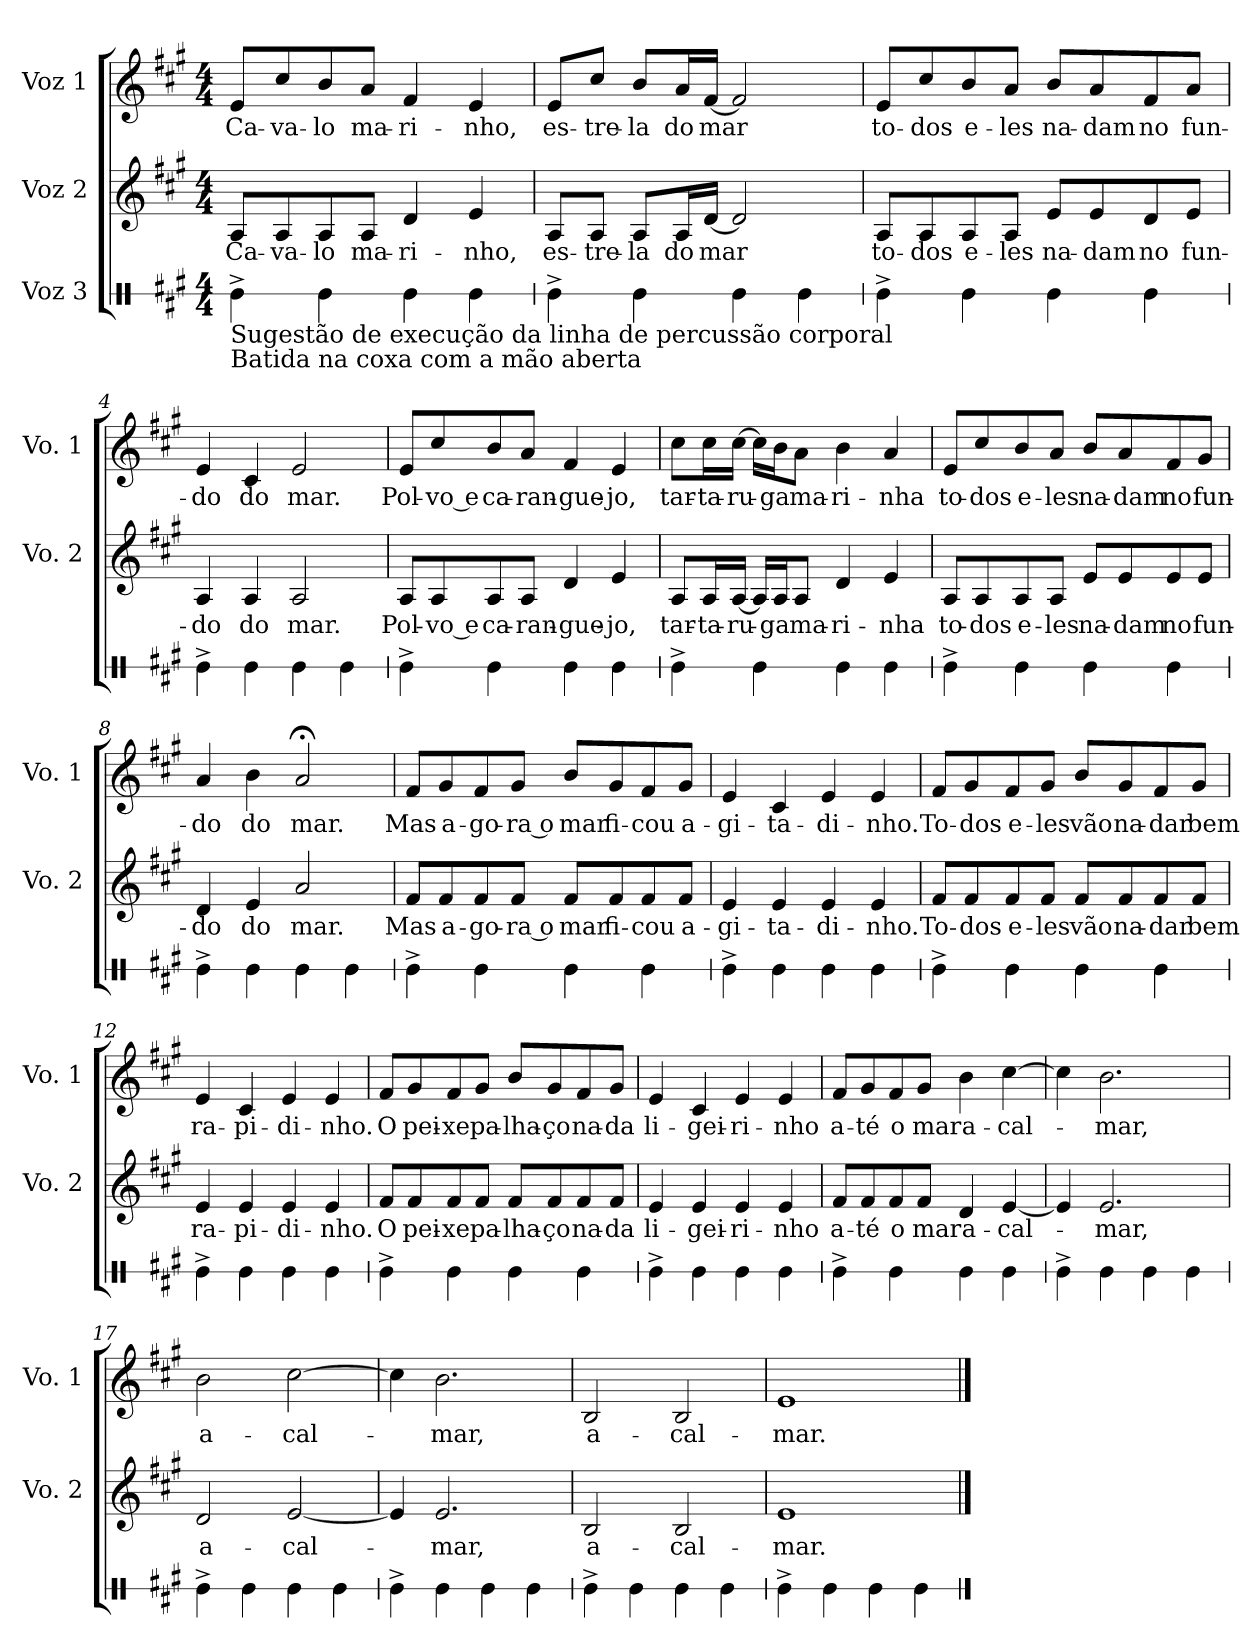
**kern	**kern	**text	**kern	**text
*part3	*part2	*part2	*part1	*part1
*staff3	*staff2	*staff2	*staff1	*staff1
*I"Voz 3	*I"Voz 2	*	*I"Voz 1	*
*	*I'Vo. 2	*	*I'Vo. 1	*
*stria1	*	*	*	*
*clefX	*clefG2	*	*clefG2	*
*k[f#c#g#]	*k[f#c#g#]	*	*k[f#c#g#]	*
*M4/4	*M4/4	*	*M4/4	*
*MM90	*MM90	*	*MM90	*
=1	=1	=1	=1	=1
!LO:TX:b:t=Sugestão de execução da linha de percussão corporal	!	!	!	!
!LO:TX:b:t=Batida na coxa com a mão aberta	!	!	!	!
!	!	!LO:LY:b	!	!LO:LY:b
4Re^\	8A/L	Ca-	8e/L	Ca-
!	!	!LO:LY:b	!	!LO:LY:b
.	8A/	-va-	8cc#/	-va-
!	!	!LO:LY:b	!	!LO:LY:b
4Re\	8A/	-lo	8b/	-lo
!	!	!LO:LY:b	!	!LO:LY:b
.	8A/J	ma-	8a/J	ma-
!	!	!LO:LY:b	!	!LO:LY:b
4Re\	4d/	-ri-	4f#/	-ri-
!	!	!LO:LY:b	!	!LO:LY:b
4Re\	4e/	-nho,	4e/	-nho,
=2	=2	=2	=2	=2
!	!	!LO:LY:b	!	!LO:LY:b
4Re^\	8A/L	es-	8e/L	es-
!	!	!LO:LY:b	!	!LO:LY:b
.	8A/J	-tre-	8cc#/J	-tre-
!	!	!LO:LY:b	!	!LO:LY:b
4Re\	8A/L	-la	8b/L	-la
!	!	!LO:LY:b	!	!LO:LY:b
.	16A/L	do	16a/L	do
!	!	!LO:LY:b	!	!LO:LY:b
.	[16d/JJ	mar	[16f#/JJ	mar
4Re\	2d/]	.	2f#/]	.
4Re\	.	.	.	.
=3	=3	=3	=3	=3
!	!	!LO:LY:b	!	!LO:LY:b
4Re^\	8A/L	to-	8e/L	to-
!	!	!LO:LY:b	!	!LO:LY:b
.	8A/	-dos	8cc#/	-dos
!	!	!LO:LY:b	!	!LO:LY:b
4Re\	8A/	e-	8b/	e-
!	!	!LO:LY:b	!	!LO:LY:b
.	8A/J	-les	8a/J	-les
!	!	!LO:LY:b	!	!LO:LY:b
4Re\	8e/L	na-	8b/L	na-
!	!	!LO:LY:b	!	!LO:LY:b
.	8e/	-dam	8a/	-dam
!	!	!LO:LY:b	!	!LO:LY:b
4Re\	8d/	no	8f#/	no
!	!	!LO:LY:b	!	!LO:LY:b
.	8e/J	fun-	8a/J	fun-
!!LO:LB:g=z
=4	=4	=4	=4	=4
!	!	!LO:LY:b	!	!LO:LY:b
4Re^\	4A/	-do	4e/	-do
!	!	!LO:LY:b	!	!LO:LY:b
4Re\	4A/	do	4c#/	do
!	!	!LO:LY:b	!	!LO:LY:b
4Re\	2A/	mar.	2e/	mar.
4Re\	.	.	.	.
=5	=5	=5	=5	=5
!	!	!LO:LY:b	!	!LO:LY:b
4Re^\	8A/L	Pol-	8e/L	Pol-
!	!	!LO:LY:b	!	!LO:LY:b
.	8A/	-vo e	8cc#/	-vo e
!	!	!LO:LY:b	!	!LO:LY:b
4Re\	8A/	ca-	8b/	ca-
!	!	!LO:LY:b	!	!LO:LY:b
.	8A/J	-ran-	8a/J	-ran-
!	!	!LO:LY:b	!	!LO:LY:b
4Re\	4d/	-gue-	4f#/	-gue-
!	!	!LO:LY:b	!	!LO:LY:b
4Re\	4e/	-jo,	4e/	-jo,
=6	=6	=6	=6	=6
!	!	!LO:LY:b	!	!LO:LY:b
4Re^\	8A/L	tar-	8cc#\L	tar-
!	!	!LO:LY:b	!	!LO:LY:b
.	16A/L	-ta-	16cc#\L	-ta-
!	!	!LO:LY:b	!	!LO:LY:b
.	[16A/JJ	-ru-	[16cc#\JJ	-ru-
4Re\	16A/LL]	.	16cc#\LL]	.
!	!	!LO:LY:b	!	!LO:LY:b
.	16A/J	-ga	16b\J	-ga
!	!	!LO:LY:b	!	!LO:LY:b
.	8A/J	ma-	8a\J	ma-
!	!	!LO:LY:b	!	!LO:LY:b
4Re\	4d/	-ri-	4b\	-ri-
!	!	!LO:LY:b	!	!LO:LY:b
4Re\	4e/	-nha	4a/	-nha
!!LO:LB:g=z
=7	=7	=7	=7	=7
!	!	!LO:LY:b	!	!LO:LY:b
4Re^\	8A/L	to-	8e/L	to-
!	!	!LO:LY:b	!	!LO:LY:b
.	8A/	-dos	8cc#/	-dos
!	!	!LO:LY:b	!	!LO:LY:b
4Re\	8A/	e-	8b/	e-
!	!	!LO:LY:b	!	!LO:LY:b
.	8A/J	-les	8a/J	-les
!	!	!LO:LY:b	!	!LO:LY:b
4Re\	8e/L	na-	8b/L	na-
!	!	!LO:LY:b	!	!LO:LY:b
.	8e/	-dam	8a/	-dam
!	!	!LO:LY:b	!	!LO:LY:b
4Re\	8e/	no	8f#/	no
!	!	!LO:LY:b	!	!LO:LY:b
.	8e/J	fun-	8g#/J	fun-
=8	=8	=8	=8	=8
!	!	!LO:LY:b	!	!LO:LY:b
4Re^\	4d/	-do	4a/	-do
!	!	!LO:LY:b	!	!LO:LY:b
4Re\	4e/	do	4b\	do
!	!	!LO:LY:b	!	!LO:LY:b
4Re\	2a/	mar.	2a;</	mar.
4Re\	.	.	.	.
=9	=9	=9	=9	=9
!	!	!LO:LY:b	!	!LO:LY:b
4Re^\	8f#/L	Mas	8f#/L	Mas
!	!	!LO:LY:b	!	!LO:LY:b
.	8f#/	a-	8g#/	a-
!	!	!LO:LY:b	!	!LO:LY:b
4Re\	8f#/	-go-	8f#/	-go-
!	!	!LO:LY:b	!	!LO:LY:b
.	8f#/J	-ra o	8g#/J	-ra o
!	!	!LO:LY:b	!	!LO:LY:b
4Re\	8f#/L	mar	8b/L	mar
!	!	!LO:LY:b	!	!LO:LY:b
.	8f#/	fi-	8g#/	fi-
!	!	!LO:LY:b	!	!LO:LY:b
4Re\	8f#/	-cou	8f#/	-cou
!	!	!LO:LY:b	!	!LO:LY:b
.	8f#/J	a-	8g#/J	a-
!!LO:PB:g=z
=10	=10	=10	=10	=10
!	!	!LO:LY:b	!	!LO:LY:b
4Re^\	4e/	-gi-	4e/	-gi-
!	!	!LO:LY:b	!	!LO:LY:b
4Re\	4e/	-ta-	4c#/	-ta-
!	!	!LO:LY:b	!	!LO:LY:b
4Re\	4e/	-di-	4e/	-di-
!	!	!LO:LY:b	!	!LO:LY:b
4Re\	4e/	-nho.	4e/	-nho.
=11	=11	=11	=11	=11
!	!	!LO:LY:b	!	!LO:LY:b
4Re^\	8f#/L	To-	8f#/L	To-
!	!	!LO:LY:b	!	!LO:LY:b
.	8f#/	-dos	8g#/	-dos
!	!	!LO:LY:b	!	!LO:LY:b
4Re\	8f#/	e-	8f#/	e-
!	!	!LO:LY:b	!	!LO:LY:b
.	8f#/J	-les	8g#/J	-les
!	!	!LO:LY:b	!	!LO:LY:b
4Re\	8f#/L	vão	8b/L	vão
!	!	!LO:LY:b	!	!LO:LY:b
.	8f#/	na-	8g#/	na-
!	!	!LO:LY:b	!	!LO:LY:b
4Re\	8f#/	-dar	8f#/	-dar
!	!	!LO:LY:b	!	!LO:LY:b
.	8f#/J	bem	8g#/J	bem
=12	=12	=12	=12	=12
!	!	!LO:LY:b	!	!LO:LY:b
4Re^\	4e/	ra-	4e/	ra-
!	!	!LO:LY:b	!	!LO:LY:b
4Re\	4e/	-pi-	4c#/	-pi-
!	!	!LO:LY:b	!	!LO:LY:b
4Re\	4e/	-di-	4e/	-di-
!	!	!LO:LY:b	!	!LO:LY:b
4Re\	4e/	-nho.	4e/	-nho.
!!LO:LB:g=z
=13	=13	=13	=13	=13
!	!	!LO:LY:b	!	!LO:LY:b
4Re^\	8f#/L	O	8f#/L	O
!	!	!LO:LY:b	!	!LO:LY:b
.	8f#/	pei-	8g#/	pei-
!	!	!LO:LY:b	!	!LO:LY:b
4Re\	8f#/	-xe	8f#/	-xe
!	!	!LO:LY:b	!	!LO:LY:b
.	8f#/J	pa-	8g#/J	pa-
!	!	!LO:LY:b	!	!LO:LY:b
4Re\	8f#/L	-lha-	8b/L	-lha-
!	!	!LO:LY:b	!	!LO:LY:b
.	8f#/	-ço	8g#/	-ço
!	!	!LO:LY:b	!	!LO:LY:b
4Re\	8f#/	na-	8f#/	na-
!	!	!LO:LY:b	!	!LO:LY:b
.	8f#/J	-da	8g#/J	-da
=14	=14	=14	=14	=14
!	!	!LO:LY:b	!	!LO:LY:b
4Re^\	4e/	li-	4e/	li-
!	!	!LO:LY:b	!	!LO:LY:b
4Re\	4e/	-gei-	4c#/	-gei-
!	!	!LO:LY:b	!	!LO:LY:b
4Re\	4e/	-ri-	4e/	-ri-
!	!	!LO:LY:b	!	!LO:LY:b
4Re\	4e/	-nho	4e/	-nho
=15	=15	=15	=15	=15
!	!	!LO:LY:b	!	!LO:LY:b
4Re^\	8f#/L	a-	8f#/L	a-
!	!	!LO:LY:b	!	!LO:LY:b
.	8f#/	-té	8g#/	-té
!	!	!LO:LY:b	!	!LO:LY:b
4Re\	8f#/	o	8f#/	o
!	!	!LO:LY:b	!	!LO:LY:b
.	8f#/J	mar	8g#/J	mar
!	!	!LO:LY:b	!	!LO:LY:b
4Re\	4d/	a-	4b\	a-
!	!	!LO:LY:b	!	!LO:LY:b
4Re\	[4e/	-cal-	[4cc#\	-cal-
=16	=16	=16	=16	=16
4Re^\	4e/]	.	4cc#\]	.
!	!	!LO:LY:b	!	!LO:LY:b
4Re\	2.e/	-mar,	2.b\	-mar,
4Re\	.	.	.	.
4Re\	.	.	.	.
!!LO:LB:g=z
=17	=17	=17	=17	=17
!	!	!LO:LY:b	!	!LO:LY:b
4Re^\	2d/	a-	2b\	a-
4Re\	.	.	.	.
!	!	!LO:LY:b	!	!LO:LY:b
4Re\	[2e/	-cal-	[2cc#\	-cal-
4Re\	.	.	.	.
=18	=18	=18	=18	=18
4Re^\	4e/]	.	4cc#\]	.
!	!	!LO:LY:b	!	!LO:LY:b
4Re\	2.e/	-mar,	2.b\	-mar,
4Re\	.	.	.	.
4Re\	.	.	.	.
=19	=19	=19	=19	=19
!	!	!LO:LY:b	!	!LO:LY:b
4Re^\	2B/	a-	2B/	a-
4Re\	.	.	.	.
!	!	!LO:LY:b	!	!LO:LY:b
4Re\	2B/	-cal-	2B/	-cal-
4Re\	.	.	.	.
=20	=20	=20	=20	=20
!	!	!LO:LY:b	!	!LO:LY:b
4Re^\	1e	-mar.	1e	-mar.
4Re\	.	.	.	.
4Re\	.	.	.	.
4Re\	.	.	.	.
==	==	==	==	==
*-	*-	*-	*-	*-
